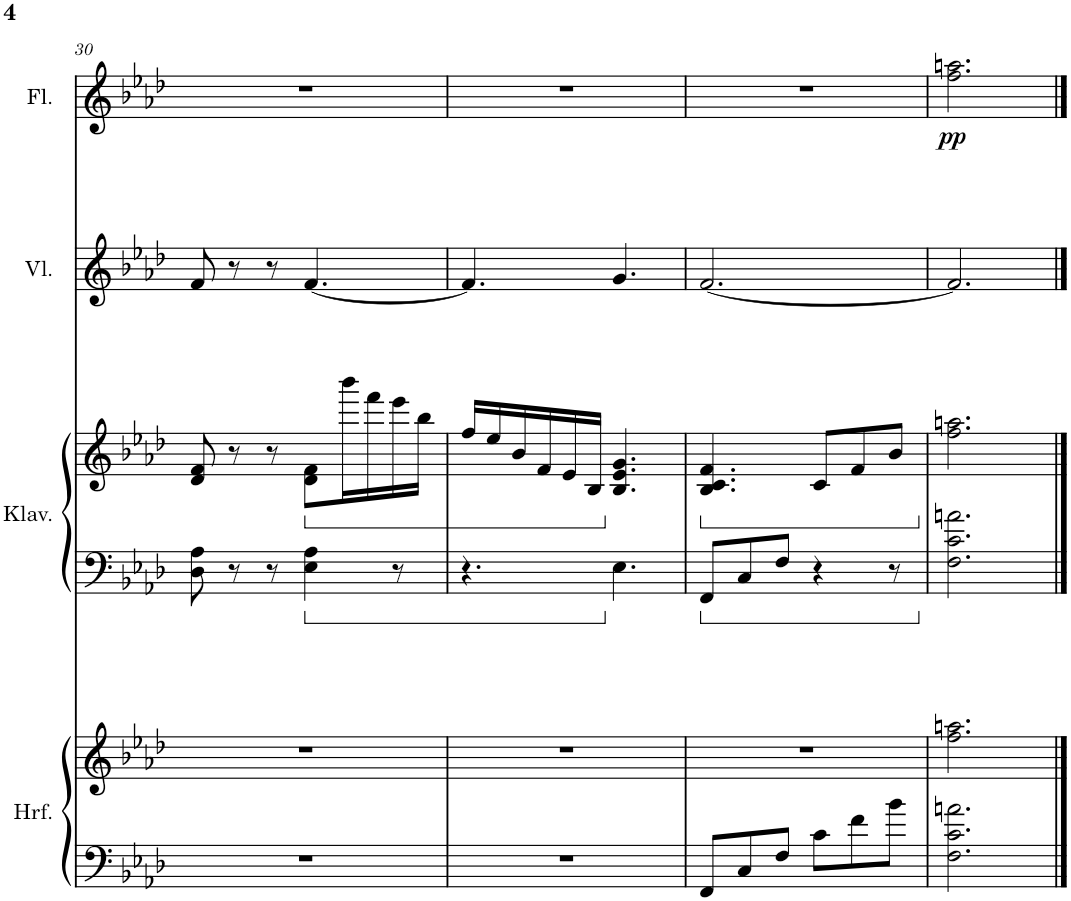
**kern	**kern	**kern	**kern	**kern	**kern	**dynam
*part4	*part4	*part3	*part3	*part2	*part1	*part1
*staff6	*staff5	*staff4	*staff3	*staff2	*staff1	*staff1
*I"Harfe	*	*I"Klavier	*	*I"Violinen	*I"Flöte	*
*I'Hrf.	*	*I'Klav.	*	*I'Vl.	*I'Fl.	*
!!LO:PB:g=z
*clefF4	*clefG2	*clefF4	*clefG2	*clefG2	*clefG2	*
*k[b-e-a-d-]	*k[b-e-a-d-]	*k[b-e-a-d-]	*k[b-e-a-d-]	*k[b-e-a-d-]	*k[b-e-a-d-]	*
*M6/8	*M6/8	*M6/8	*M6/8	*M6/8	*M6/8	*
=30	=30	=30	=30	=30	=30	=30
2.r	2.r	8D-\ 8A-\	8d-/ 8f/	8f/	2.r	.
.	.	8r	8r	8r	.	.
.	.	8r	8r	8r	.	.
*	*	*	*ped	*	*	*
.	.	4E-\ 4A-\	8d-\ 8f\L	[4.f/	.	.
.	.	.	16bbb-\L	.	.	.
.	.	.	16fff\	.	.	.
.	.	8r	16eee-\	.	.	.
.	.	.	16bb-\JJ	.	.	.
=31	=31	=31	=31	=31	=31	=31
2.r	2.r	4.r	16ff/LL	4.f/]	2.r	.
.	.	.	16ee-/	.	.	.
.	.	.	16b-/	.	.	.
.	.	.	16f/	.	.	.
.	.	.	16e-/	.	.	.
.	.	.	16B-/JJ	.	.	.
*	*	*	*Xped	*	*	*
.	.	4.E-\	4.B-/ 4.e-/ 4.g/	4.g/	.	.
=32	=32	=32	=32	=32	=32	=32
*	*	*	*ped	*	*	*
8FF/L	2.r	8FF/L	4.B-/ 4.c/ 4.f/	[2.f/	2.r	.
8C/	.	8C/	.	.	.	.
8F/J	.	8F/J	.	.	.	.
8c\L	.	4r	8c/L	.	.	.
8f\	.	.	8f/	.	.	.
8b-\J	.	8r	8b-/J	.	.	.
=33	=33	=33	=33	=33	=33	=33
*	*	*	*Xped	*	*	*
!	!	!	!	!	!	!LO:DY:b
2.F\ 2.c\ 2.an\	2.ff\ 2.aan\	2.F\ 2.c\ 2.an\	2.ff\ 2.aan\	2.f/]	2.ff\ 2.aan\	pp
==	==	==	==	==	==	==
*-	*-	*-	*-	*-	*-	*-
